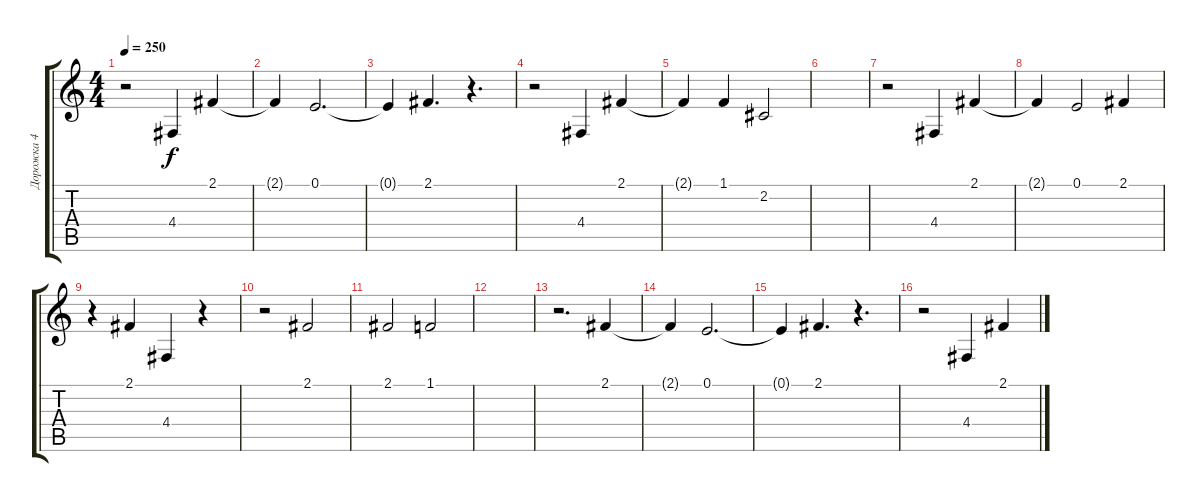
\track ("Дорожка 4" "Дорожка 4") {instrument lead6voice}
\staff {score tabs}
\tuning (E4 B3 G3 D3 A2 E2) {hide}
\ts (4 4)
\tempo 250
\clef g2
\ks c
r.2{dy f} 4.4.4 2.1.4 |
2.1{t}.4 0.1.2{d} |
0.1{t}.4 2.1.4{d} r.4{d} |
r.2 4.4.4 2.1.4 |
2.1{t}.4 1.1.4 2.2.2 |
|
r.2 4.4.4 2.1.4 |
2.1{t}.4 0.1.2 2.1.4 |
r.4 2.1.4 4.4.4 r.4 |
r.2 2.1.2 |
2.1.2 1.1.2 |
|
r.2{d} 2.1.4 |
2.1{t}.4 0.1.2{d} |
0.1{t}.4 2.1.4{d} r.4{d} |
r.2 4.4.4 2.1.4
